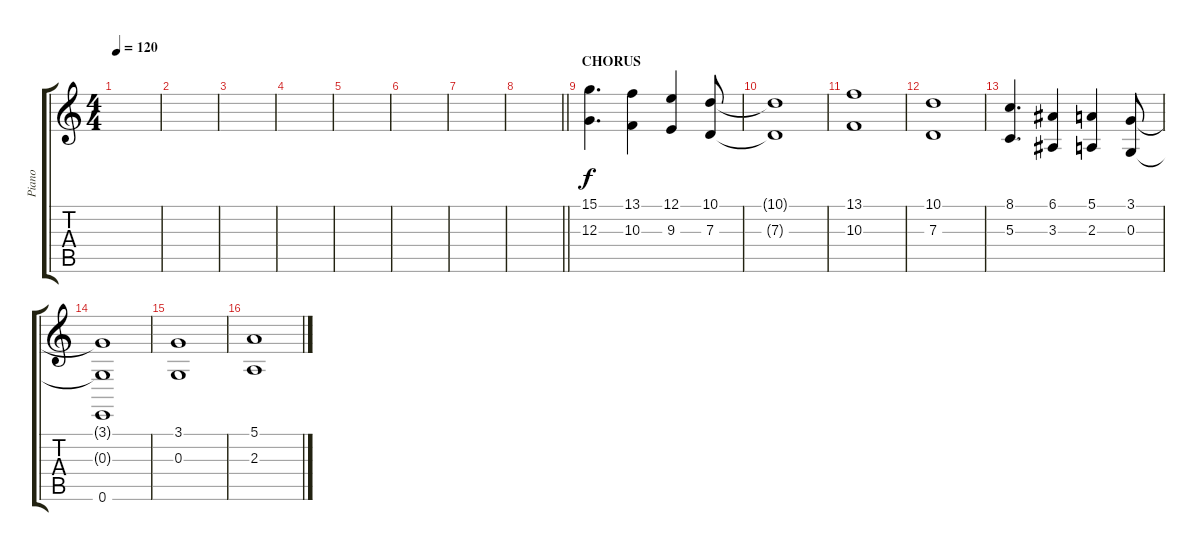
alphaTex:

\track ("Piano" "Piano") {instrument brightacousticpiano}
\staff {score tabs}
\tuning (E4 B3 G3 D3 A2 E2) {hide}
\ts (4 4)
\tempo 120
\clef g2
\ks c
|
|
|
|
|
|
|
\barLineRight lightlight
|
\section ("" "CHORUS")
(15.1 12.3).4{d} (13.1 10.3).4 (12.1 9.3).4 (10.1 7.3).8 |
(10.1{t} 7.3{t}).1 |
(13.1 10.3).1 |
(10.1 7.3).1 |
(8.1 5.3).4{d} (6.1 3.3).4 (5.1 2.3).4 (3.1 0.3).8 |
(3.1{t} 0.3{t} 0.6).1 |
(3.1 0.3).1 |
(5.1 2.3).1
